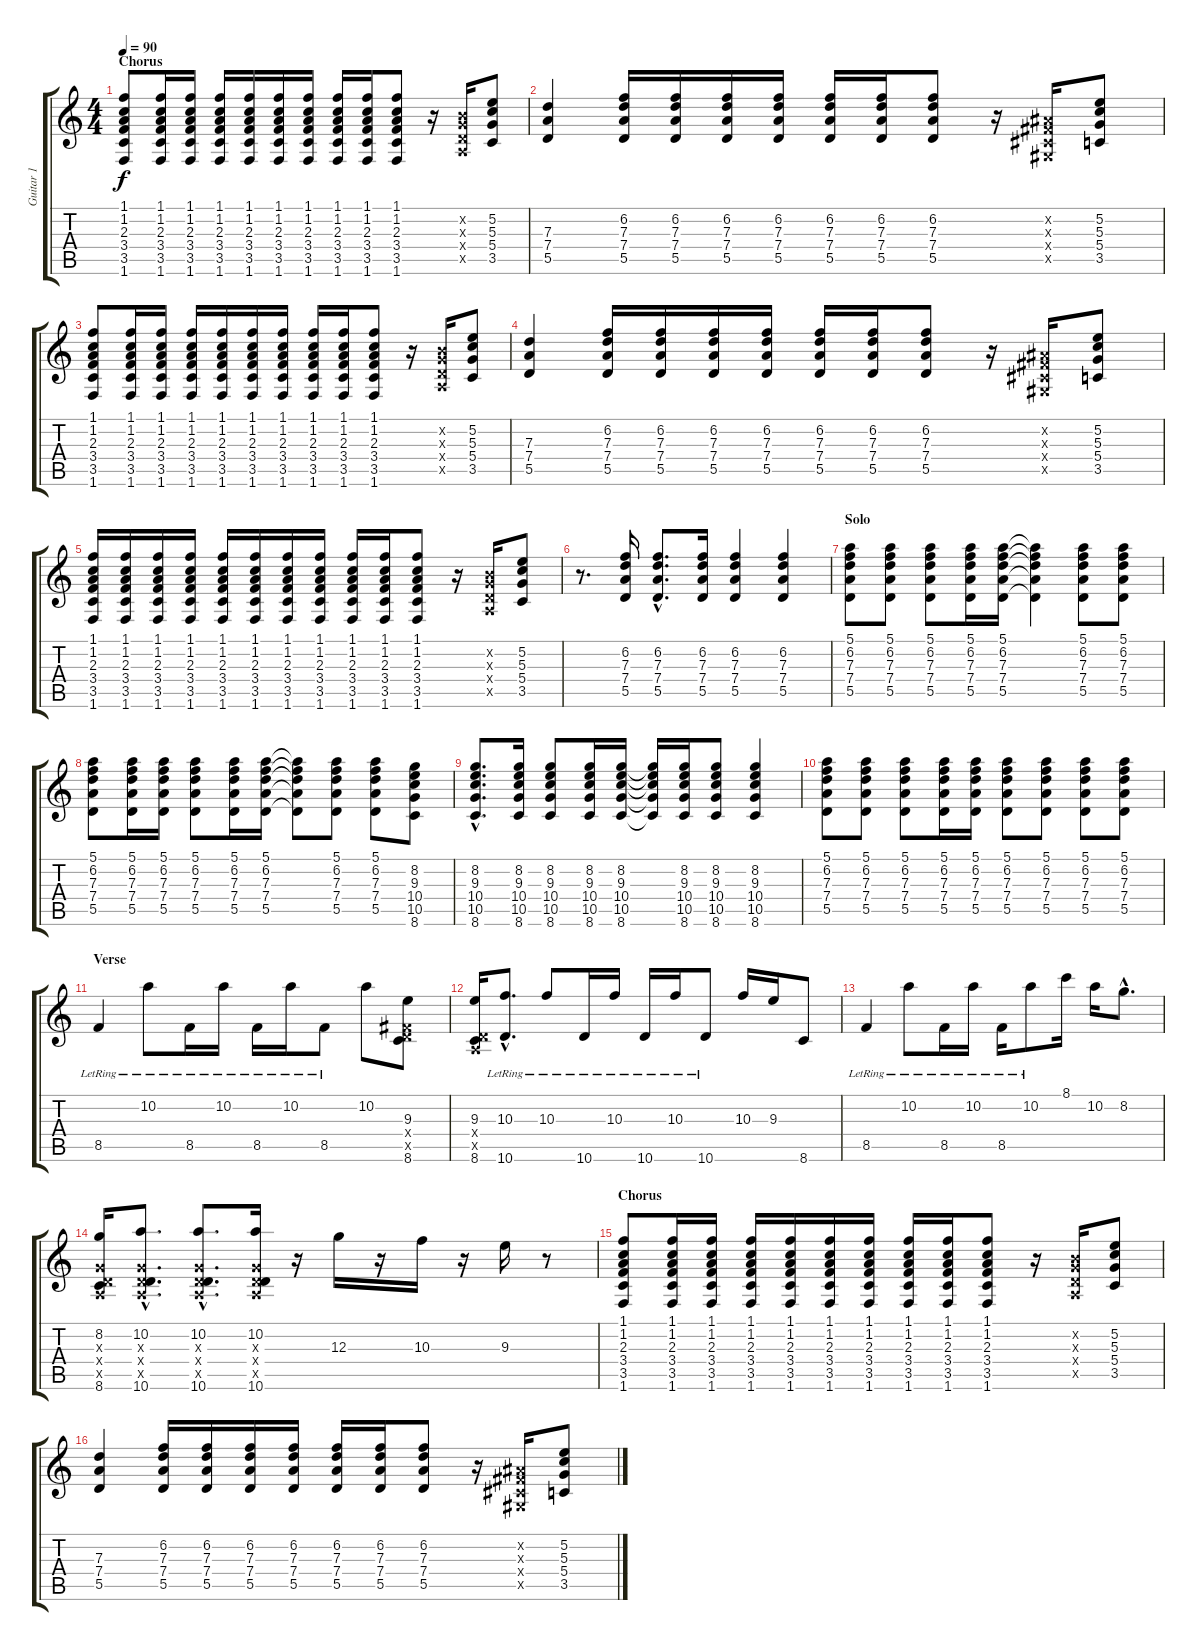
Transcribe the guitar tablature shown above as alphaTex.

\track ("Guitar 1" "Guitar 1") {instrument electricguitarjazz}
\staff {score tabs}
\tuning (E4 B3 G3 D3 A2 E2) {hide}
\ts (4 4)
\section ("" "Chorus")
\tempo 90
\clef g2
\ks c
(1.1 1.2 2.3 3.4 3.5 1.6).8{dy f} (1.1 1.2 2.3 3.4 3.5 1.6).16 (1.1 1.2 2.3 3.4 3.5 1.6).16 (1.1 1.2 2.3 3.4 3.5 1.6).16 (1.1 1.2 2.3 3.4 3.5 1.6).16 (1.1 1.2 2.3 3.4 3.5 1.6).16 (1.1 1.2 2.3 3.4 3.5 1.6).16 (1.1 1.2 2.3 3.4 3.5 1.6).16 (1.1 1.2 2.3 3.4 3.5 1.6).16 (1.1 1.2 2.3 3.4 3.5 1.6).8 r.16 (0.2{x} 0.3{x} 0.4{x} 0.5{x}).16 (5.2 5.3 5.4 3.5).8 |
(7.3 7.4 5.5).4 (6.2 7.3 7.4 5.5).16 (6.2 7.3 7.4 5.5).16 (6.2 7.3 7.4 5.5).16 (6.2 7.3 7.4 5.5).16 (6.2 7.3 7.4 5.5).16 (6.2 7.3 7.4 5.5).16 (6.2 7.3 7.4 5.5).8 r.16 (-1.2{x} -1.3{x} -1.4{x} -1.5{x}).16 (5.2 5.3 5.4 3.5).8 |
(1.1 1.2 2.3 3.4 3.5 1.6).8 (1.1 1.2 2.3 3.4 3.5 1.6).16 (1.1 1.2 2.3 3.4 3.5 1.6).16 (1.1 1.2 2.3 3.4 3.5 1.6).16 (1.1 1.2 2.3 3.4 3.5 1.6).16 (1.1 1.2 2.3 3.4 3.5 1.6).16 (1.1 1.2 2.3 3.4 3.5 1.6).16 (1.1 1.2 2.3 3.4 3.5 1.6).16 (1.1 1.2 2.3 3.4 3.5 1.6).16 (1.1 1.2 2.3 3.4 3.5 1.6).8 r.16 (0.2{x} 0.3{x} 0.4{x} 0.5{x}).16 (5.2 5.3 5.4 3.5).8 |
(7.3 7.4 5.5).4 (6.2 7.3 7.4 5.5).16 (6.2 7.3 7.4 5.5).16 (6.2 7.3 7.4 5.5).16 (6.2 7.3 7.4 5.5).16 (6.2 7.3 7.4 5.5).16 (6.2 7.3 7.4 5.5).16 (6.2 7.3 7.4 5.5).8 r.16 (-1.2{x} -1.3{x} -1.4{x} -1.5{x}).16 (5.2 5.3 5.4 3.5).8 |
(1.1 1.2 2.3 3.4 3.5 1.6).16 (1.1 1.2 2.3 3.4 3.5 1.6).16 (1.1 1.2 2.3 3.4 3.5 1.6).16 (1.1 1.2 2.3 3.4 3.5 1.6).16 (1.1 1.2 2.3 3.4 3.5 1.6).16 (1.1 1.2 2.3 3.4 3.5 1.6).16 (1.1 1.2 2.3 3.4 3.5 1.6).16 (1.1 1.2 2.3 3.4 3.5 1.6).16 (1.1 1.2 2.3 3.4 3.5 1.6).16 (1.1 1.2 2.3 3.4 3.5 1.6).16 (1.1 1.2 2.3 3.4 3.5 1.6).8 r.16 (0.2{x} 0.3{x} 0.4{x} 0.5{x}).16 (5.2 5.3 5.4 3.5).8 |
r.8{d} (6.2 7.3 7.4 5.5).16 (6.2{hac} 7.3{hac} 7.4{hac} 5.5{hac}).8{d} (6.2 7.3 7.4 5.5).16 (6.2 7.3 7.4 5.5).4 (6.2 7.3 7.4 5.5).4 |
\section ("" "Solo")
(5.1 6.2 7.3 7.4 5.5).8 (5.1 6.2 7.3 7.4 5.5).8 (5.1 6.2 7.3 7.4 5.5).8 (5.1 6.2 7.3 7.4 5.5).16 (5.1 6.2 7.3 7.4 5.5).16 (5.1{t} 6.2{t} 7.3{t} 7.4{t} 5.5{t}).4 (5.1 6.2 7.3 7.4 5.5).8 (5.1 6.2 7.3 7.4 5.5).8 |
(5.1 6.2 7.3 7.4 5.5).8 (5.1 6.2 7.3 7.4 5.5).16 (5.1 6.2 7.3 7.4 5.5).16 (5.1 6.2 7.3 7.4 5.5).8 (5.1 6.2 7.3 7.4 5.5).16 (5.1 6.2 7.3 7.4 5.5).16 (5.1{t} 6.2{t} 7.3{t} 7.4{t} 5.5{t}).8 (5.1 6.2 7.3 7.4 5.5).8 (5.1 6.2 7.3 7.4 5.5).8 (8.2 9.3 10.4 10.5 8.6).8 |
(8.2{hac} 9.3{hac} 10.4{hac} 10.5{hac} 8.6{hac}).8{d} (8.2 9.3 10.4 10.5 8.6).16 (8.2 9.3 10.4 10.5 8.6).8 (8.2 9.3 10.4 10.5 8.6).16 (8.2 9.3 10.4 10.5 8.6).16 (8.2{t} 9.3{t} 10.4{t} 10.5{t} 8.6{t}).16 (8.2 9.3 10.4 10.5 8.6).16 (8.2 9.3 10.4 10.5 8.6).8 (8.2 9.3 10.4 10.5 8.6).4 |
(5.1 6.2 7.3 7.4 5.5).8 (5.1 6.2 7.3 7.4 5.5).8 (5.1 6.2 7.3 7.4 5.5).8 (5.1 6.2 7.3 7.4 5.5).16 (5.1 6.2 7.3 7.4 5.5).16 (5.1 6.2 7.3 7.4 5.5).8 (5.1 6.2 7.3 7.4 5.5).8 (5.1 6.2 7.3 7.4 5.5).8 (5.1 6.2 7.3 7.4 5.5).8 |
\section ("" "Verse")
8.5{lr}.4 10.2{lr}.8 8.5{lr}.16 10.2{lr}.16 8.5{lr}.16 10.2{lr}.16 8.5{lr}.8 10.2.8 (9.3 0.4{x} 9.5{x} 8.6).8 |
(9.3 0.4{x} 0.5{x} 8.6).16 (10.3{hac} 10.6{hac lr}).8{d} 10.3{lr}.8 10.6{lr}.16 10.3{lr}.16 10.6{lr}.16 10.3{lr}.16 10.6{lr}.8 10.3.16 9.3.16 8.6.8 |
8.5{lr}.4 10.2{lr}.8 8.5{lr}.16 10.2{lr}.16 8.5{lr}.16 10.2{lr}.8 8.1.16 10.2.16 8.2{hac}.8{d} |
(8.2 0.3{x} 0.4{x} 0.5{x} 8.6).16 (10.2{hac} 0.3{hac x} 0.4{hac x} 0.5{hac x} 10.6{hac}).8{d} (10.2{hac} 0.3{hac x} 0.4{hac x} 0.5{hac x} 10.6{hac}).8{d} (10.2 0.3{x} 0.4{x} 0.5{x} 10.6).16 r.16 12.3.16 r.16 10.3.16 r.16 9.3.16 r.8 |
\section ("" "Chorus")
(1.1 1.2 2.3 3.4 3.5 1.6).8 (1.1 1.2 2.3 3.4 3.5 1.6).16 (1.1 1.2 2.3 3.4 3.5 1.6).16 (1.1 1.2 2.3 3.4 3.5 1.6).16 (1.1 1.2 2.3 3.4 3.5 1.6).16 (1.1 1.2 2.3 3.4 3.5 1.6).16 (1.1 1.2 2.3 3.4 3.5 1.6).16 (1.1 1.2 2.3 3.4 3.5 1.6).16 (1.1 1.2 2.3 3.4 3.5 1.6).16 (1.1 1.2 2.3 3.4 3.5 1.6).8 r.16 (0.2{x} 0.3{x} 0.4{x} 0.5{x}).16 (5.2 5.3 5.4 3.5).8 |
(7.3 7.4 5.5).4 (6.2 7.3 7.4 5.5).16 (6.2 7.3 7.4 5.5).16 (6.2 7.3 7.4 5.5).16 (6.2 7.3 7.4 5.5).16 (6.2 7.3 7.4 5.5).16 (6.2 7.3 7.4 5.5).16 (6.2 7.3 7.4 5.5).8 r.16 (-1.2{x} -1.3{x} -1.4{x} -1.5{x}).16 (5.2 5.3 5.4 3.5).8
